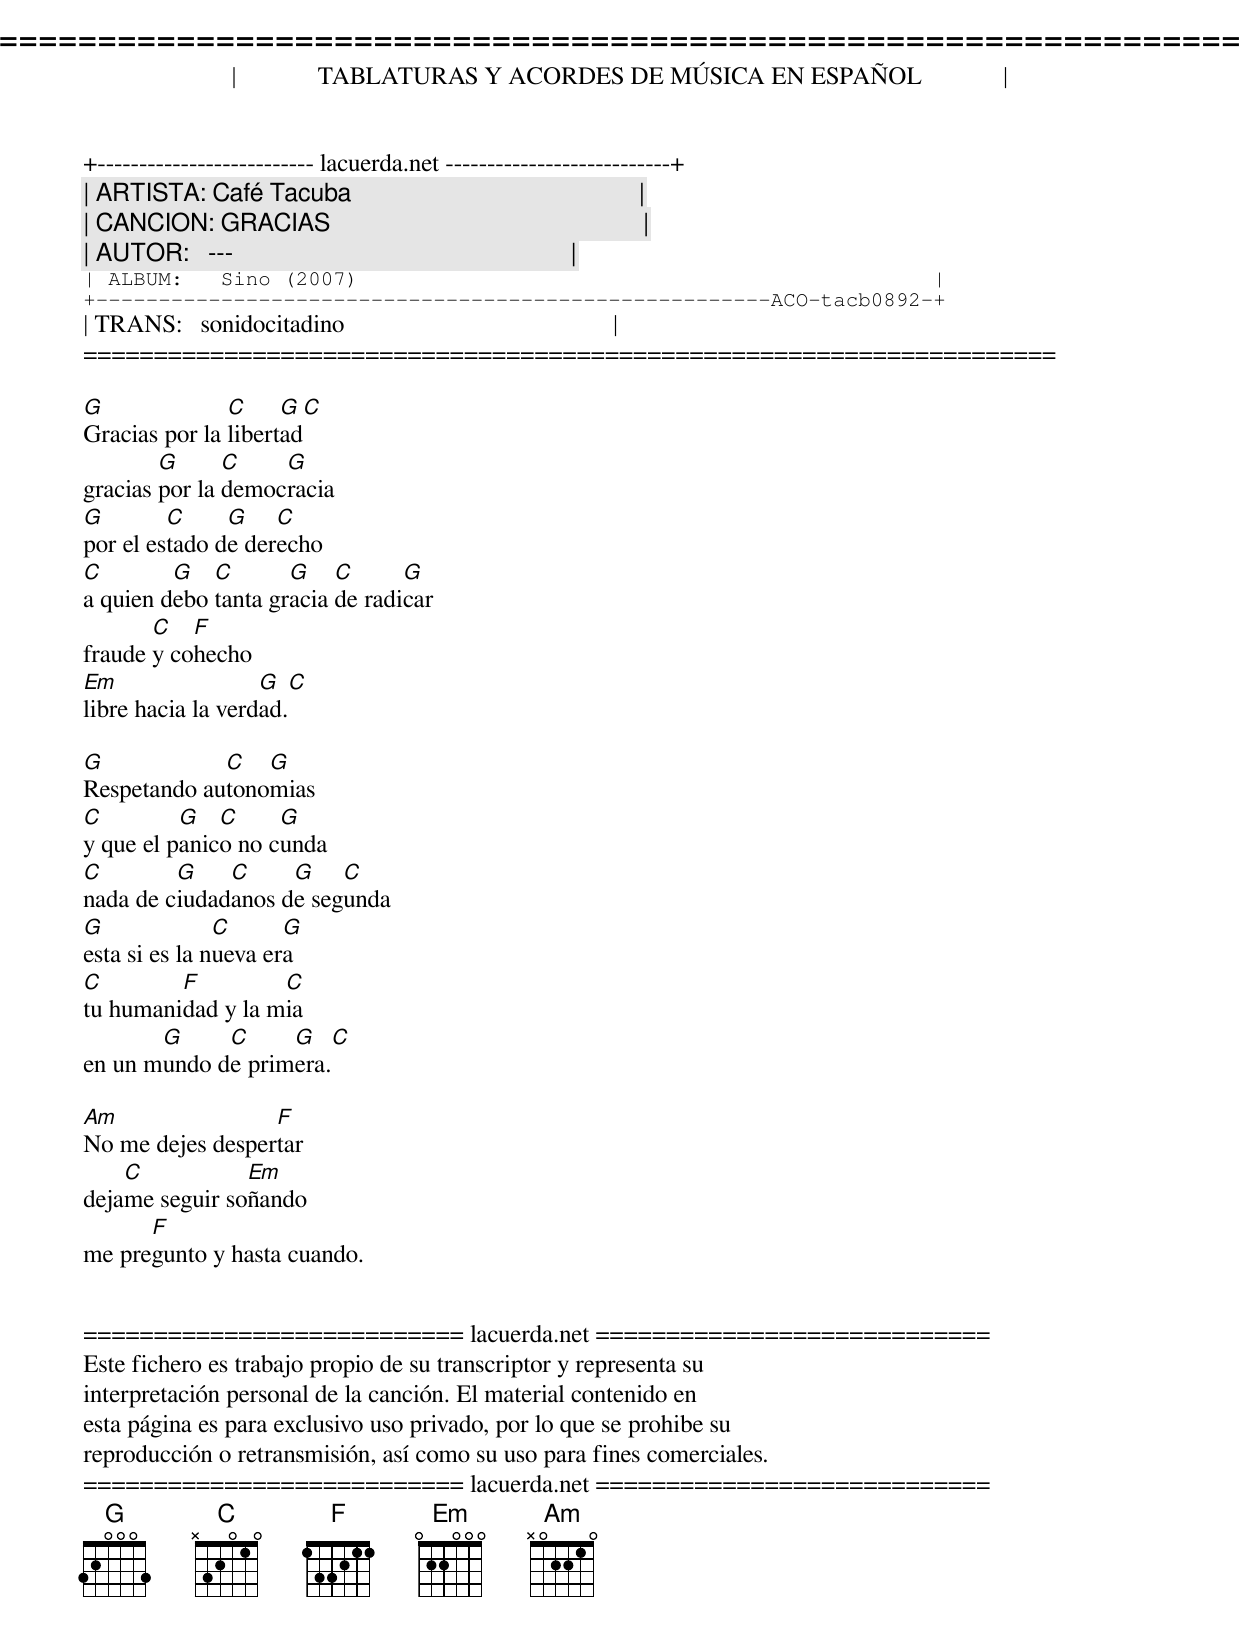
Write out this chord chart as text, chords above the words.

=====================================================================
|             TABLATURAS Y ACORDES DE MÚSICA EN ESPAÑOL             |
+-------------------------- lacuerda.net ---------------------------+
| ARTISTA: Café Tacuba                                              |
| CANCION: GRACIAS                                                  |
| AUTOR:   ---                                                      |
| ALBUM:   Sino (2007)                                              |
+------------------------------------------------------ACO-tacb0892-+
| TRANS:   sonidocitadino                                           |
=====================================================================

G              C     G  C
Gracias por la libertad
        G      C    G
gracias por la democracia
G        C     G    C
por el estado de derecho
C        G   C       G    C      G
a quien debo tanta gracia de radicar
       C   F
fraude y cohecho
Em                 G  C
libre hacia la verdad.

G            C   G
Respetando autonomias
C         G   C     G
y que el panico no cunda
C        G    C     G    C
nada de ciudadanos de segunda
G              C      G
esta si es la nueva era
C        F         C
tu humanidad y la mia
       G     C     G   C
en un mundo de primera.

Am                F
No me dejes despertar
    C           Em
dejame seguir soñando
      F
me pregunto y hasta cuando.


=========================== lacuerda.net ============================
Este fichero es trabajo propio de su transcriptor y representa su
interpretación personal de la canción. El material contenido en
esta página es para exclusivo uso privado, por lo que se prohibe su
reproducción o retransmisión, así como su uso para fines comerciales.
=========================== lacuerda.net ============================
